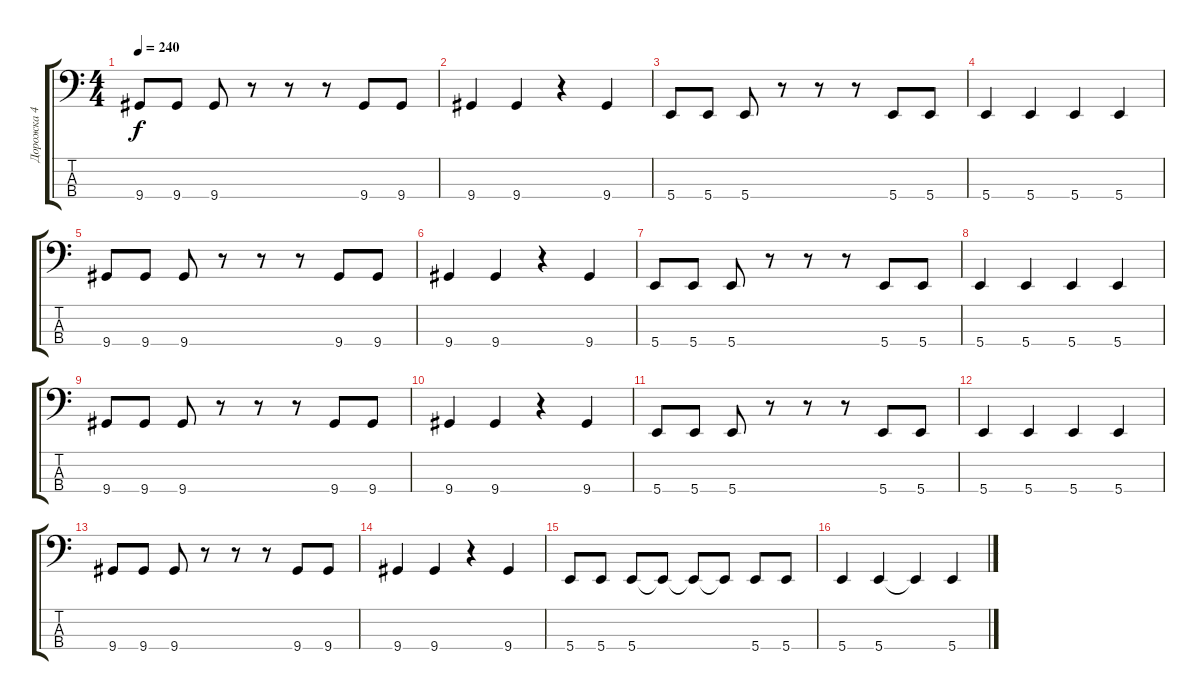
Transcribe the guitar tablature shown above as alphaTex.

\track ("Дорожка 4" "Дорожка 4") {instrument electricbasspick}
\staff {score tabs}
\tuning (E2 B1 Gb1 B0) {hide}
\ts (4 4)
\tempo 240
\clef f4
\ks c
9.4.8{dy f} 9.4.8 9.4.8 r.8 r.8 r.8 9.4.8 9.4.8 |
9.4.4 9.4.4 r.4 9.4.4 |
5.4.8 5.4.8 5.4.8 r.8 r.8 r.8 5.4.8 5.4.8 |
5.4.4 5.4.4 5.4.4 5.4.4 |
9.4.8 9.4.8 9.4.8 r.8 r.8 r.8 9.4.8 9.4.8 |
9.4.4 9.4.4 r.4 9.4.4 |
5.4.8 5.4.8 5.4.8 r.8 r.8 r.8 5.4.8 5.4.8 |
5.4.4 5.4.4 5.4.4 5.4.4 |
9.4.8 9.4.8 9.4.8 r.8 r.8 r.8 9.4.8 9.4.8 |
9.4.4 9.4.4 r.4 9.4.4 |
5.4.8 5.4.8 5.4.8 r.8 r.8 r.8 5.4.8 5.4.8 |
5.4.4 5.4.4 5.4.4 5.4.4 |
9.4.8 9.4.8 9.4.8 r.8 r.8 r.8 9.4.8 9.4.8 |
9.4.4 9.4.4 r.4 9.4.4 |
5.4.8 5.4.8 5.4.8 5.4{t}.8 5.4{t}.8 5.4{t}.8 5.4.8 5.4.8 |
5.4.4 5.4.4 5.4{t}.4 5.4.4
